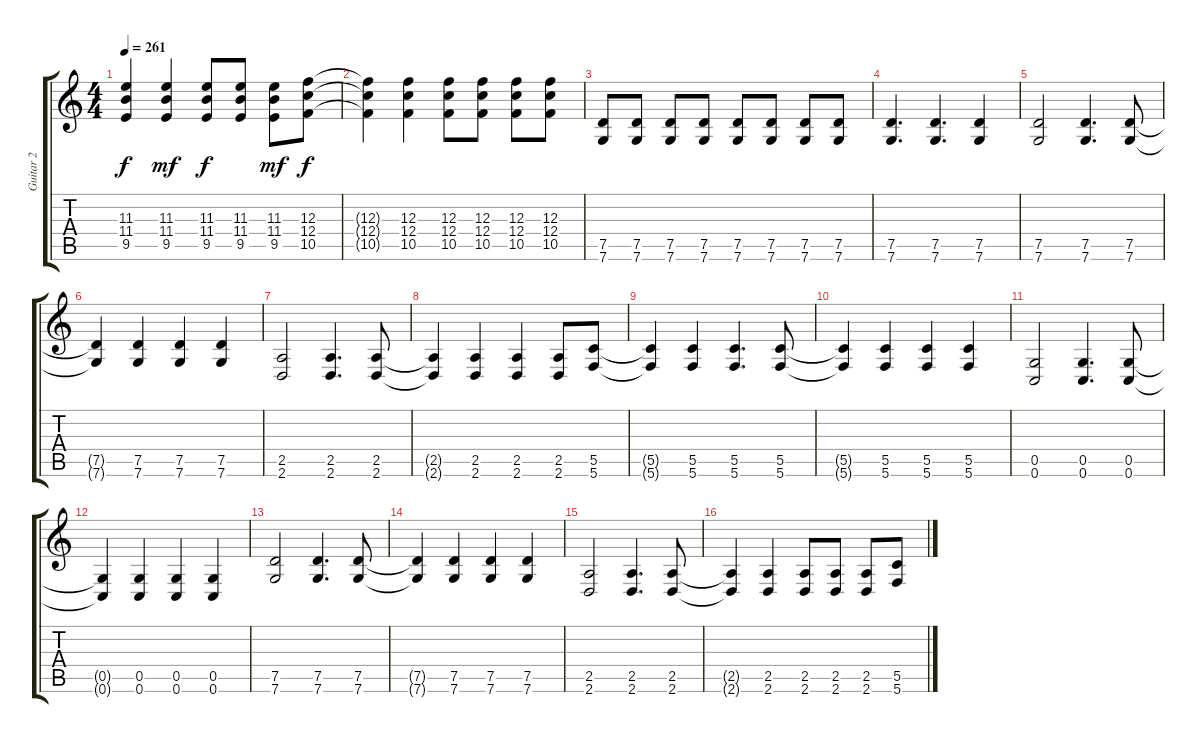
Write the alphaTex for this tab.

\track ("Guitar 2" "Guitar 2") {instrument distortionguitar}
\staff {score tabs}
\tuning (D4 A3 F3 C3 G2 C2) {hide}
\ts (4 4)
\tempo 261
\clef g2
\ks c
(11.3{t} 11.4{t} 9.5{t}).4{dy f} (11.3 11.4 9.5).4{dy mf} (11.3 11.4 9.5).8{dy f} (11.3 11.4 9.5).8 (11.3 11.4 9.5).8{dy mf} (12.3 12.4 10.5).8{dy f} |
(12.3{t} 12.4{t} 10.5{t}).4 (12.3 12.4 10.5).4 (12.3 12.4 10.5).8 (12.3 12.4 10.5).8 (12.3 12.4 10.5).8 (12.3 12.4 10.5).8 |
(7.5 7.6).8 (7.5 7.6).8 (7.5 7.6).8 (7.5 7.6).8 (7.5 7.6).8 (7.5 7.6).8 (7.5 7.6).8 (7.5 7.6).8 |
(7.5 7.6).4{d} (7.5 7.6).4{d} (7.5 7.6).4 |
(7.5 7.6).2 (7.5 7.6).4{d} (7.5 7.6).8 |
(7.5{t} 7.6{t}).4 (7.5 7.6).4 (7.5 7.6).4 (7.5 7.6).4 |
(2.5 2.6).2 (2.5 2.6).4{d} (2.5 2.6).8 |
(2.5{t} 2.6{t}).4 (2.5 2.6).4 (2.5 2.6).4 (2.5 2.6).8 (5.5 5.6).8 |
(5.5{t} 5.6{t}).4 (5.5 5.6).4 (5.5 5.6).4{d} (5.5 5.6).8 |
(5.5{t} 5.6{t}).4 (5.5 5.6).4 (5.5 5.6).4 (5.5 5.6).4 |
(0.5 0.6).2 (0.5 0.6).4{d} (0.5 0.6).8 |
(0.5{t} 0.6{t}).4 (0.5 0.6).4 (0.5 0.6).4 (0.5 0.6).4 |
(7.5 7.6).2 (7.5 7.6).4{d} (7.5 7.6).8 |
(7.5{t} 7.6{t}).4 (7.5 7.6).4 (7.5 7.6).4 (7.5 7.6).4 |
(2.5 2.6).2 (2.5 2.6).4{d} (2.5 2.6).8 |
(2.5{t} 2.6{t}).4 (2.5 2.6).4 (2.5 2.6).8 (2.5 2.6).8 (2.5 2.6).8 (5.5 5.6).8
